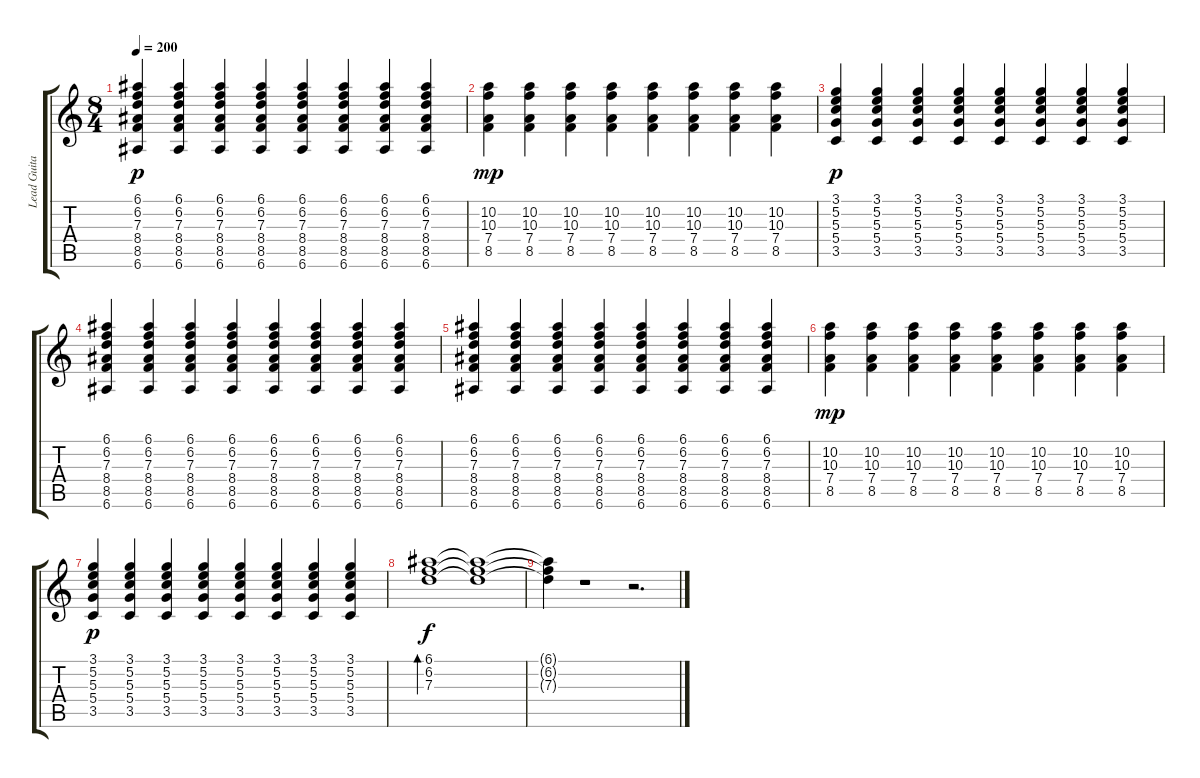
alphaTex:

\track ("Lead Guitar" "Lead Guita") {instrument distortionguitar}
\staff {score tabs}
\tuning (E4 B3 G3 D3 A2 E2) {hide}
\ts (8 4)
\tempo 200
\clef g2
\ks c
(6.1 6.2 7.3 8.4 8.5 6.6).4{dy p} (6.1 6.2 7.3 8.4 8.5 6.6).4 (6.1 6.2 7.3 8.4 8.5 6.6).4 (6.1 6.2 7.3 8.4 8.5 6.6).4 (6.1 6.2 7.3 8.4 8.5 6.6).4 (6.1 6.2 7.3 8.4 8.5 6.6).4 (6.1 6.2 7.3 8.4 8.5 6.6).4 (6.1 6.2 7.3 8.4 8.5 6.6).4 |
(10.2 10.3 7.4 8.5).4{dy mp} (10.2 10.3 7.4 8.5).4 (10.2 10.3 7.4 8.5).4 (10.2 10.3 7.4 8.5).4 (10.2 10.3 7.4 8.5).4 (10.2 10.3 7.4 8.5).4 (10.2 10.3 7.4 8.5).4 (10.2 10.3 7.4 8.5).4 |
(3.1 5.2 5.3 5.4 3.5).4{dy p} (3.1 5.2 5.3 5.4 3.5).4 (3.1 5.2 5.3 5.4 3.5).4 (3.1 5.2 5.3 5.4 3.5).4 (3.1 5.2 5.3 5.4 3.5).4 (3.1 5.2 5.3 5.4 3.5).4 (3.1 5.2 5.3 5.4 3.5).4 (3.1 5.2 5.3 5.4 3.5).4 |
(6.1 6.2 7.3 8.4 8.5 6.6).4 (6.1 6.2 7.3 8.4 8.5 6.6).4 (6.1 6.2 7.3 8.4 8.5 6.6).4 (6.1 6.2 7.3 8.4 8.5 6.6).4 (6.1 6.2 7.3 8.4 8.5 6.6).4 (6.1 6.2 7.3 8.4 8.5 6.6).4 (6.1 6.2 7.3 8.4 8.5 6.6).4 (6.1 6.2 7.3 8.4 8.5 6.6).4 |
(6.1 6.2 7.3 8.4 8.5 6.6).4 (6.1 6.2 7.3 8.4 8.5 6.6).4 (6.1 6.2 7.3 8.4 8.5 6.6).4 (6.1 6.2 7.3 8.4 8.5 6.6).4 (6.1 6.2 7.3 8.4 8.5 6.6).4 (6.1 6.2 7.3 8.4 8.5 6.6).4 (6.1 6.2 7.3 8.4 8.5 6.6).4 (6.1 6.2 7.3 8.4 8.5 6.6).4 |
(10.2 10.3 7.4 8.5).4{dy mp} (10.2 10.3 7.4 8.5).4 (10.2 10.3 7.4 8.5).4 (10.2 10.3 7.4 8.5).4 (10.2 10.3 7.4 8.5).4 (10.2 10.3 7.4 8.5).4 (10.2 10.3 7.4 8.5).4 (10.2 10.3 7.4 8.5).4 |
(3.1 5.2 5.3 5.4 3.5).4{dy p} (3.1 5.2 5.3 5.4 3.5).4 (3.1 5.2 5.3 5.4 3.5).4 (3.1 5.2 5.3 5.4 3.5).4 (3.1 5.2 5.3 5.4 3.5).4 (3.1 5.2 5.3 5.4 3.5).4 (3.1 5.2 5.3 5.4 3.5).4 (3.1 5.2 5.3 5.4 3.5).4 |
(6.1 6.2 7.3).1{bd 60 dy f volume 0} (6.1{t} 6.2{t} 7.3{t}).1 |
(6.1{t} 6.2{t} 7.3{t}).4 r.1 r.2{d}
